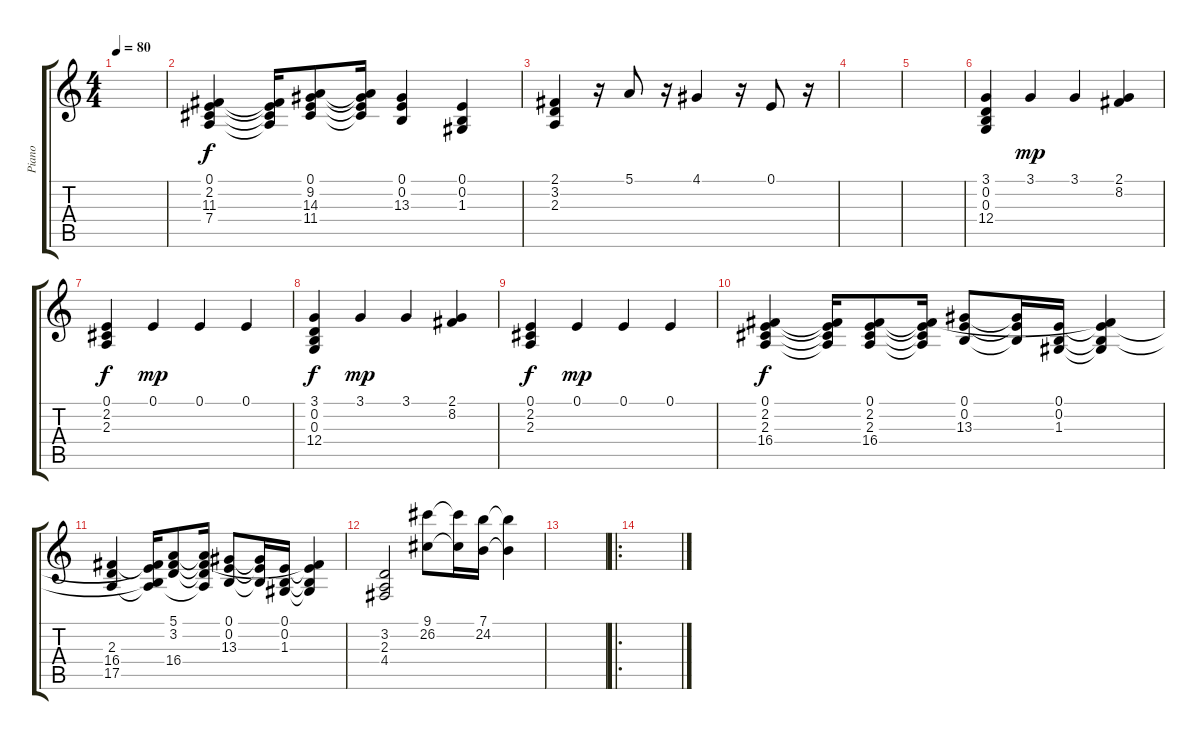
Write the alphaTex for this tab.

\track ("Piano" "Piano") {instrument acousticgrandpiano}
\staff {score tabs}
\tuning (E4 B3 G3 D3 A2 E2) {hide}
\ts (4 4)
\tempo 80
\clef g2
\ks c
|
(0.1 2.2 11.3 7.4).4 (0.1{t} 2.2{t} 11.3{t} 7.4{t}).16 (0.1 9.2 14.3 11.4).8 (0.1{t} 9.2{t} 14.3{t} 11.4{t}).16 (0.1 0.2 13.3).4 (0.1 0.2 1.3).4 |
(2.1 3.2 2.3).4 r.16 5.1.8 r.16 4.1.4 r.16 0.1.8 r.16 |
|
|
(3.1 0.2 0.3 12.4).4 3.1.4{dy mp} 3.1.4 (2.1 8.2).4 |
(0.1 2.2 2.3).4{dy f} 0.1.4{dy mp} 0.1.4 0.1.4 |
(3.1 0.2 0.3 12.4).4{dy f} 3.1.4{dy mp} 3.1.4 (2.1 8.2).4 |
(0.1 2.2 2.3).4{dy f} 0.1.4{dy mp} 0.1.4 0.1.4 |
(0.1 2.2 2.3 16.4).4{dy f} (0.1{t} 2.2{t} 2.3{t} 16.4{t}).16 (0.1 2.2 2.3 16.4).8 (0.1{t} 2.2{t} 2.3{t} 16.4{t}).16 (0.1 0.2 13.3).8 (0.1{t} 0.2{t} 13.3{t}).16 (0.1 0.2 1.3).16 (0.1{t} 0.2{t} 1.3{t} 16.4{t}).4 |
(2.3 16.4 17.5).4 (0.1{t} 0.2{t} 2.3{t} 16.4{t}).16 (5.1 3.2 16.4).8 (5.1{t} 3.2{t} 2.3{t} 16.4{t}).16 (0.1 0.2 13.3).8 (0.1{t} 0.2{t} 13.3{t}).16 (0.1 0.2 1.3).16 (0.1{t} 0.2{t} 1.3{t} 16.4{t}).4 |
(3.2 2.3 4.4).2 (9.1 26.2).8 (9.1{t} 26.2{t}).16 (7.1 24.2).16 (7.1{t} 24.2{t}).4 |
|
\ro
